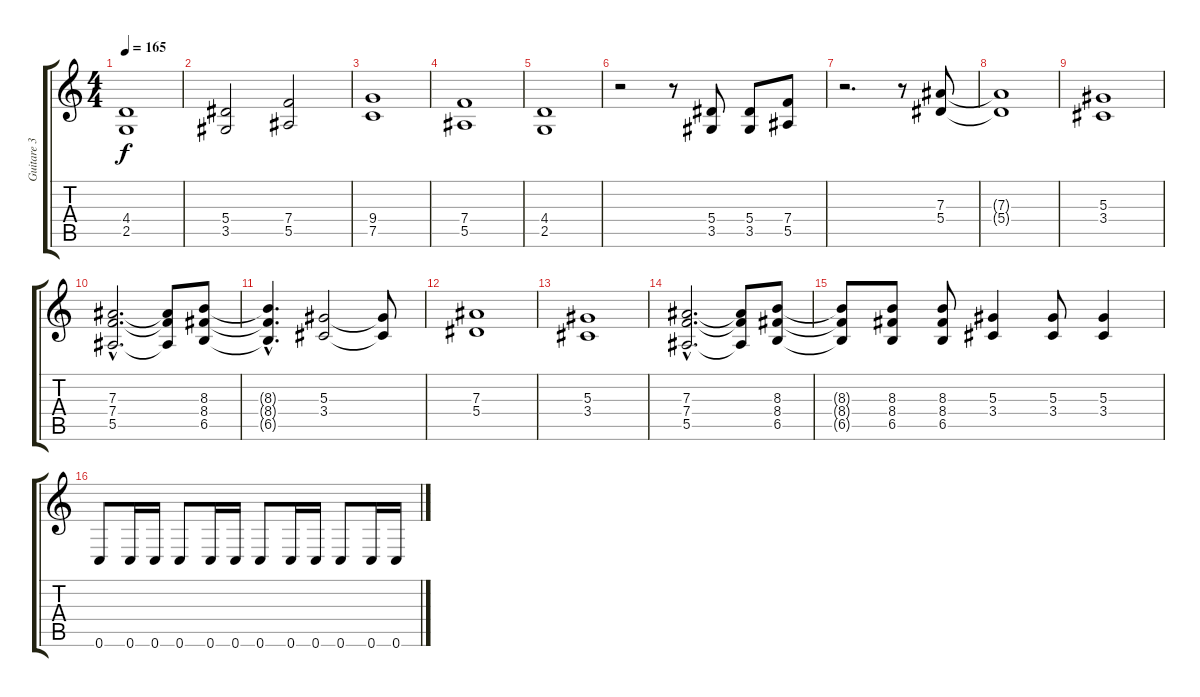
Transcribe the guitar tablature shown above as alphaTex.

\track ("Guitare 3" "Guitare 3") {instrument distortionguitar}
\staff {score tabs}
\tuning (C4 G3 Eb3 Bb2 F2 C2) {hide}
\ts (4 4)
\tempo 165
\clef g2
\ks c
(4.4 2.5).1{dy f} |
(5.4 3.5).2 (7.4 5.5).2 |
(9.4 7.5).1 |
(7.4 5.5).1 |
(4.4 2.5).1 |
r.2 r.8 (5.4 3.5).8 (5.4 3.5).8 (7.4 5.5).8 |
r.2{d} r.8 (7.3 5.4).8 |
(7.3{t} 5.4{t}).1 |
(5.3 3.4).1 |
(7.3{hac} 7.4{hac} 5.5{hac}).2{d} (7.3{t} 7.4{t} 5.5{t}).8 (8.3 8.4 6.5).8 |
(8.3{hac t} 8.4{hac t} 6.5{hac t}).4{d} (5.3 3.4).2 (5.3{t} 3.4{t}).8 |
(7.3 5.4).1 |
(5.3 3.4).1 |
(7.3{hac} 7.4{hac} 5.5{hac}).2{d} (7.3{t} 7.4{t} 5.5{t}).8 (8.3 8.4 6.5).8 |
(8.3{t} 8.4{t} 6.5{t}).8 (8.3 8.4 6.5).8 (8.3 8.4 6.5).8 (5.3 3.4).4 (5.3 3.4).8 (5.3 3.4).4 |
0.6.8 0.6.16 0.6.16 0.6.8 0.6.16 0.6.16 0.6.8 0.6.16 0.6.16 0.6.8 0.6.16 0.6.16
